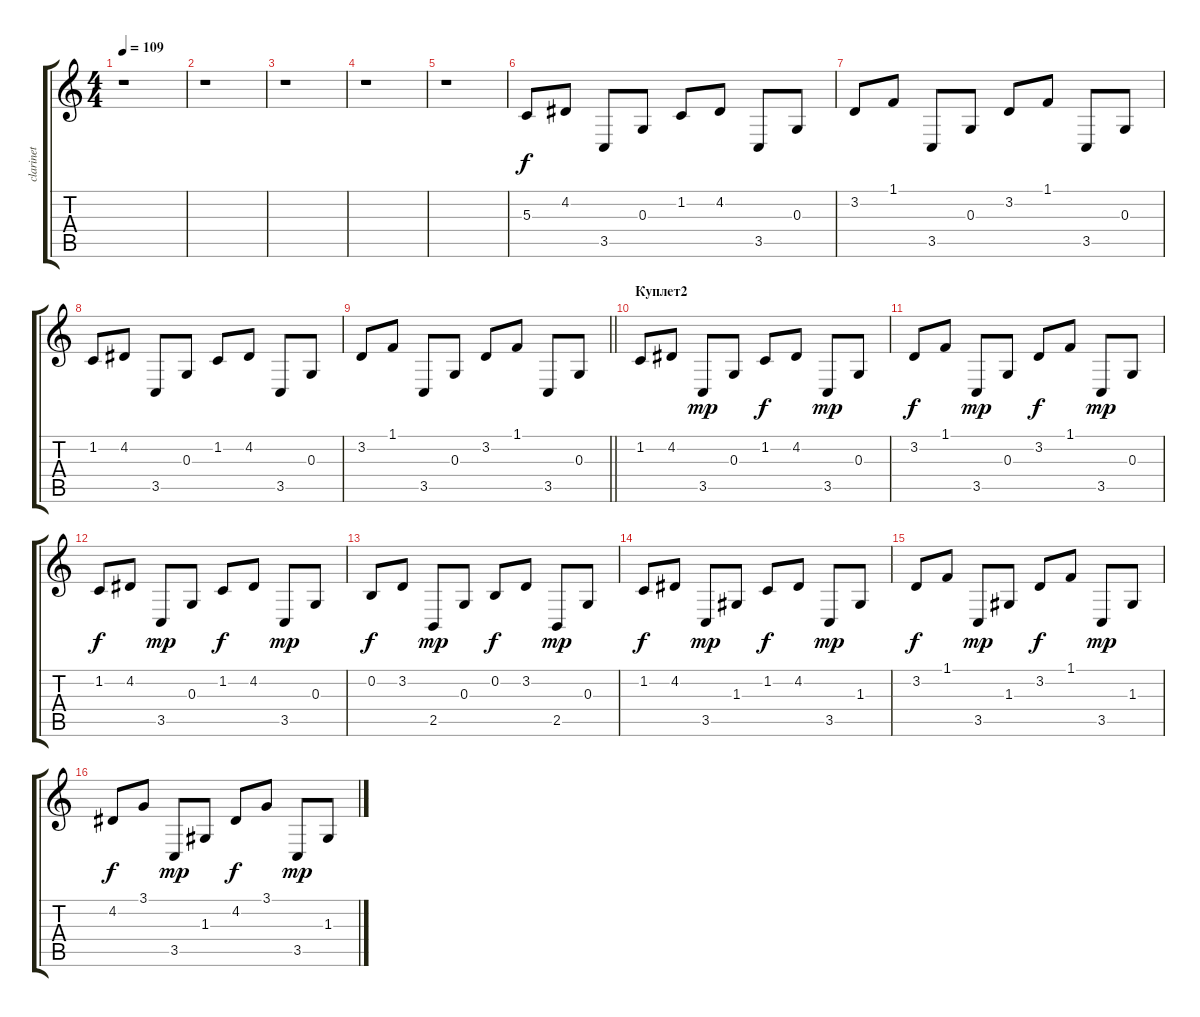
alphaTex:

\track ("clarinet" "clarinet") {instrument clarinet}
\staff {score tabs}
\tuning (E4 B3 G3 D3 A2 E2) {hide}
\ts (4 4)
\tempo 109
\clef g2
\ks c
r.1{dy f} |
r.1 |
r.1 |
r.1 |
r.1 |
5.3.8 4.2.8 3.5.8 0.3.8 1.2.8 4.2.8 3.5.8 0.3.8 |
3.2.8 1.1.8 3.5.8 0.3.8 3.2.8 1.1.8 3.5.8 0.3.8 |
1.2.8 4.2.8 3.5.8 0.3.8 1.2.8 4.2.8 3.5.8 0.3.8 |
\barLineRight lightlight
3.2.8 1.1.8 3.5.8 0.3.8 3.2.8 1.1.8 3.5.8 0.3.8 |
\section ("" "Куплет2")
1.2.8 4.2.8 3.5.8{dy mp} 0.3.8 1.2.8{dy f} 4.2.8 3.5.8{dy mp} 0.3.8 |
3.2.8{dy f} 1.1.8 3.5.8{dy mp} 0.3.8 3.2.8{dy f} 1.1.8 3.5.8{dy mp} 0.3.8 |
1.2.8{dy f} 4.2.8 3.5.8{dy mp} 0.3.8 1.2.8{dy f} 4.2.8 3.5.8{dy mp} 0.3.8 |
0.2.8{dy f} 3.2.8 2.5.8{dy mp} 0.3.8 0.2.8{dy f} 3.2.8 2.5.8{dy mp} 0.3.8 |
1.2.8{dy f} 4.2.8 3.5.8{dy mp} 1.3.8 1.2.8{dy f} 4.2.8 3.5.8{dy mp} 1.3.8 |
3.2.8{dy f} 1.1.8 3.5.8{dy mp} 1.3.8 3.2.8{dy f} 1.1.8 3.5.8{dy mp} 1.3.8 |
4.2.8{dy f} 3.1.8 3.5.8{dy mp} 1.3.8 4.2.8{dy f} 3.1.8 3.5.8{dy mp} 1.3.8
